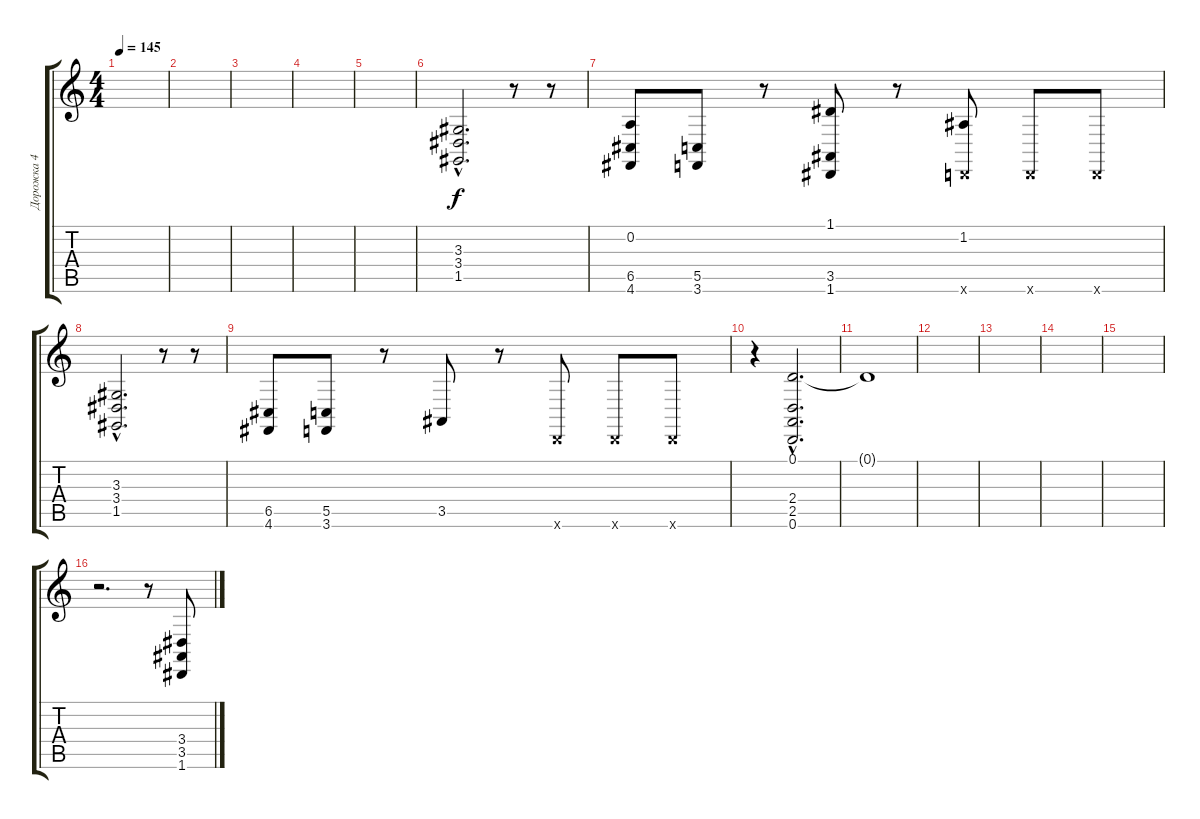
\track ("Дорожка 4" "Дорожка 4") {instrument pad1newage}
\staff {score tabs}
\tuning (D4 A3 F3 C3 G2 D2) {hide}
\ts (4 4)
\tempo 145
\clef g2
\ks c
|
|
|
|
|
(3.3{hac} 3.4{hac} 1.5{hac}).2{d} r.8 r.8 |
(0.2 6.5 4.6).8 (5.5 3.6).8 r.8 (1.1 3.5 1.6).8 r.8 (1.2 0.6{x}).8 0.6{x}.8 0.6{x}.8 |
(3.3{hac} 3.4{hac} 1.5{hac}).2{d} r.8 r.8 |
(6.5 4.6).8 (5.5 3.6).8 r.8 3.5.8 r.8 0.6{x}.8 0.6{x}.8 0.6{x}.8 |
r.4 (0.1{hac} 2.4{hac} 2.5{hac} 0.6{hac}).2{d} |
0.1{t}.1 |
|
|
|
|
r.2{d} r.8 (3.4 3.5 1.6).8
